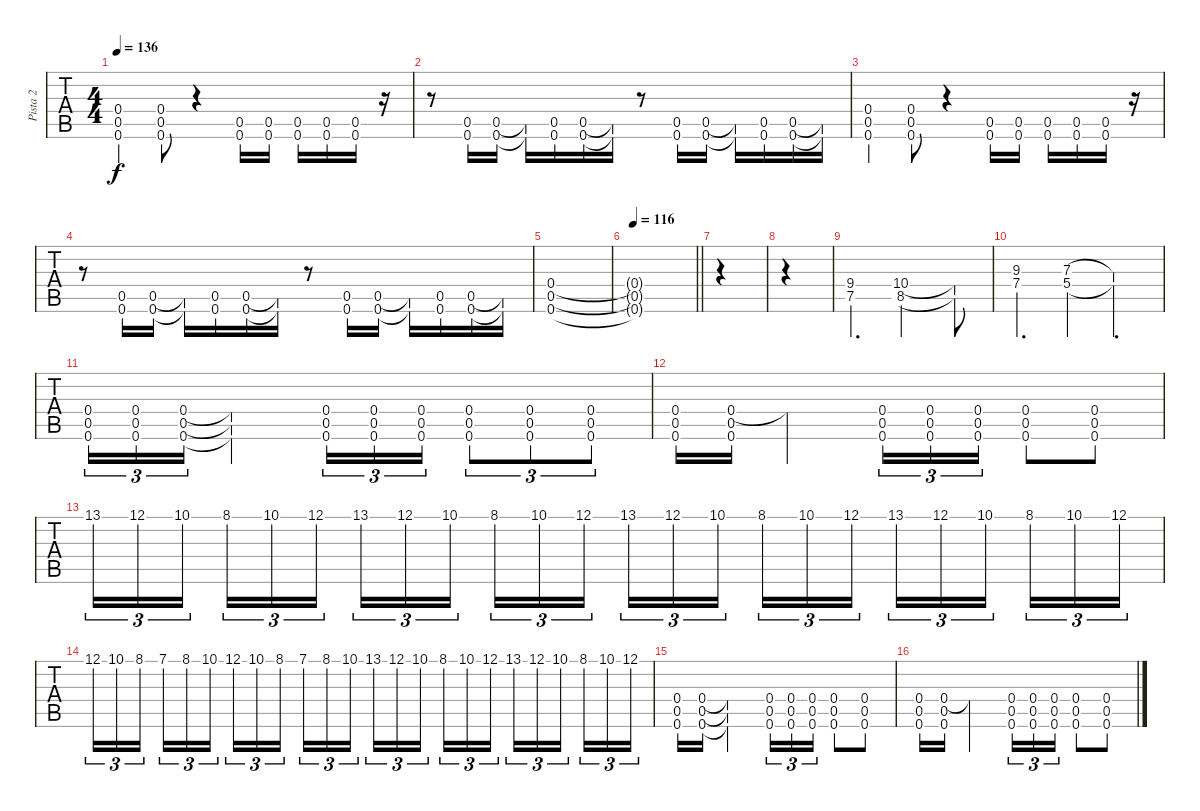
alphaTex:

\track ("Pista 2" "Pista 2") {instrument overdrivenguitar}
\staff {tabs}
\tuning (D4 A3 F3 C3 G2 C2) {hide}
\ts (4 4)
\tempo 136
\clef g2
\ks c
(0.4 0.5 0.6).4{dy f} (0.4 0.5 0.6).8 r.4 (0.5 0.6).16 (0.5 0.6).16 (0.5 0.6).16 (0.5 0.6).16 (0.5 0.6).16 r.16 |
r.8 (0.5 0.6).16 (0.5 0.6).16 (0.5{t} 0.6{t}).16 (0.5 0.6).16 (0.5 0.6).16 (0.5{t} 0.6{t}).16 r.8 (0.5 0.6).16 (0.5 0.6).16 (0.5{t} 0.6{t}).16 (0.5 0.6).16 (0.5 0.6).16 (0.5{t} 0.6{t}).16 |
(0.4 0.5 0.6).4 (0.4 0.5 0.6).8 r.4 (0.5 0.6).16 (0.5 0.6).16 (0.5 0.6).16 (0.5 0.6).16 (0.5 0.6).16 r.16 |
r.8 (0.5 0.6).16 (0.5 0.6).16 (0.5{t} 0.6{t}).16 (0.5 0.6).16 (0.5 0.6).16 (0.5{t} 0.6{t}).16 r.8 (0.5 0.6).16 (0.5 0.6).16 (0.5{t} 0.6{t}).16 (0.5 0.6).16 (0.5 0.6).16 (0.5{t} 0.6{t}).16 |
(0.4 0.5 0.6).1 |
\tempo 116
\barLineRight lightlight
(0.4{t} 0.5{t} 0.6{t}).1 |
\section ("" "")
|
|
(9.4 7.5).4{d} (10.4 8.5).2 (10.4{t} 8.5{t}).8 |
(9.3 7.4).4{d} (7.3 5.4).4 (7.3{t} 5.4{t}).4{d} |
(0.4 0.5 0.6).16{tu (3 2)} (0.4 0.5 0.6).16{tu (3 2)} (0.4 0.5 0.6).16{tu (3 2)} (0.4{t} 0.5{t} 0.6{t}).2 (0.4 0.5 0.6).16{tu (3 2)} (0.4 0.5 0.6).16{tu (3 2)} (0.4 0.5 0.6).16{tu (3 2)} (0.4 0.5 0.6).8{tu (3 2)} (0.4 0.5 0.6).8{tu (3 2)} (0.4 0.5 0.6).8{tu (3 2)} |
(0.4 0.5 0.6).16 (0.4 0.5 0.6).16 0.4{t}.2 (0.4 0.5 0.6).16{tu (3 2)} (0.4 0.5 0.6).16{tu (3 2)} (0.4 0.5 0.6).16{tu (3 2)} (0.4 0.5 0.6).8 (0.4 0.5 0.6).8 |
13.1.16{tu (3 2)} 12.1.16{tu (3 2)} 10.1.16{tu (3 2) beam splitsecondary} 8.1.16{tu (3 2)} 10.1.16{tu (3 2)} 12.1.16{tu (3 2)} 13.1.16{tu (3 2)} 12.1.16{tu (3 2)} 10.1.16{tu (3 2) beam splitsecondary} 8.1.16{tu (3 2)} 10.1.16{tu (3 2)} 12.1.16{tu (3 2)} 13.1.16{tu (3 2)} 12.1.16{tu (3 2)} 10.1.16{tu (3 2) beam splitsecondary} 8.1.16{tu (3 2)} 10.1.16{tu (3 2)} 12.1.16{tu (3 2)} 13.1.16{tu (3 2)} 12.1.16{tu (3 2)} 10.1.16{tu (3 2) beam splitsecondary} 8.1.16{tu (3 2)} 10.1.16{tu (3 2)} 12.1.16{tu (3 2)} |
12.1.16{tu (3 2)} 10.1.16{tu (3 2)} 8.1.16{tu (3 2) beam splitsecondary} 7.1.16{tu (3 2)} 8.1.16{tu (3 2)} 10.1.16{tu (3 2)} 12.1.16{tu (3 2)} 10.1.16{tu (3 2)} 8.1.16{tu (3 2) beam splitsecondary} 7.1.16{tu (3 2)} 8.1.16{tu (3 2)} 10.1.16{tu (3 2)} 13.1.16{tu (3 2)} 12.1.16{tu (3 2)} 10.1.16{tu (3 2) beam splitsecondary} 8.1.16{tu (3 2)} 10.1.16{tu (3 2)} 12.1.16{tu (3 2)} 13.1.16{tu (3 2)} 12.1.16{tu (3 2)} 10.1.16{tu (3 2) beam splitsecondary} 8.1.16{tu (3 2)} 10.1.16{tu (3 2)} 12.1.16{tu (3 2)} |
(0.4 0.5 0.6).16 (0.4 0.5 0.6).16 (0.4{t} 0.5{t} 0.6{t}).2 (0.4 0.5 0.6).16{tu (3 2)} (0.4 0.5 0.6).16{tu (3 2)} (0.4 0.5 0.6).16{tu (3 2)} (0.4 0.5 0.6).8 (0.4 0.5 0.6).8 |
(0.4 0.5 0.6).16 (0.4 0.5 0.6).16 0.4{t}.2 (0.4 0.5 0.6).16{tu (3 2)} (0.4 0.5 0.6).16{tu (3 2)} (0.4 0.5 0.6).16{tu (3 2)} (0.4 0.5 0.6).8 (0.4 0.5 0.6).8
